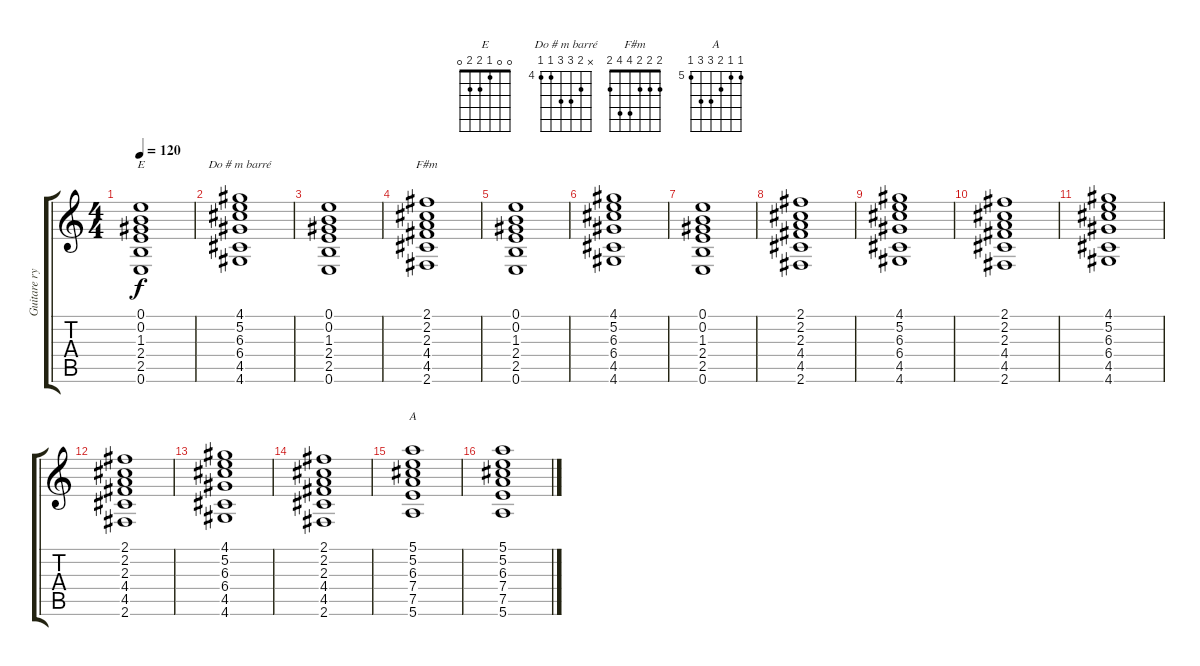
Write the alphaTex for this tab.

\track ("Guitare rythmique" "Guitare ry") {instrument distortionguitar}
\staff {score tabs}
\tuning (E4 B3 G3 D3 A2 E2) {hide}
\chord ("E" 0 0 1 2 2 0)
\chord ("Do # m barré" x 5 6 6 4 4) {firstfret 4}
\chord ("F#m" 2 2 2 4 4 2)
\chord ("A" 5 5 6 7 7 5) {firstfret 5}
\ts (4 4)
\tempo 120
\clef g2
\ks c
(0.1 0.2 1.3 2.4 2.5 0.6).1{ch "E" dy f} |
(4.1 5.2 6.3 6.4 4.5 4.6).1{ch "Do # m barré"} |
(0.1 0.2 1.3 2.4 2.5 0.6).1 |
(2.1 2.2 2.3 4.4 4.5 2.6).1{ch "F#m"} |
(0.1 0.2 1.3 2.4 2.5 0.6).1 |
(4.1 5.2 6.3 6.4 4.5 4.6).1 |
(0.1 0.2 1.3 2.4 2.5 0.6).1 |
(2.1 2.2 2.3 4.4 4.5 2.6).1 |
(4.1 5.2 6.3 6.4 4.5 4.6).1 |
(2.1 2.2 2.3 4.4 4.5 2.6).1 |
(4.1 5.2 6.3 6.4 4.5 4.6).1 |
(2.1 2.2 2.3 4.4 4.5 2.6).1 |
(4.1 5.2 6.3 6.4 4.5 4.6).1 |
(2.1 2.2 2.3 4.4 4.5 2.6).1 |
(5.1 5.2 6.3 7.4 7.5 5.6).1{ch "A"} |
(5.1 5.2 6.3 7.4 7.5 5.6).1
